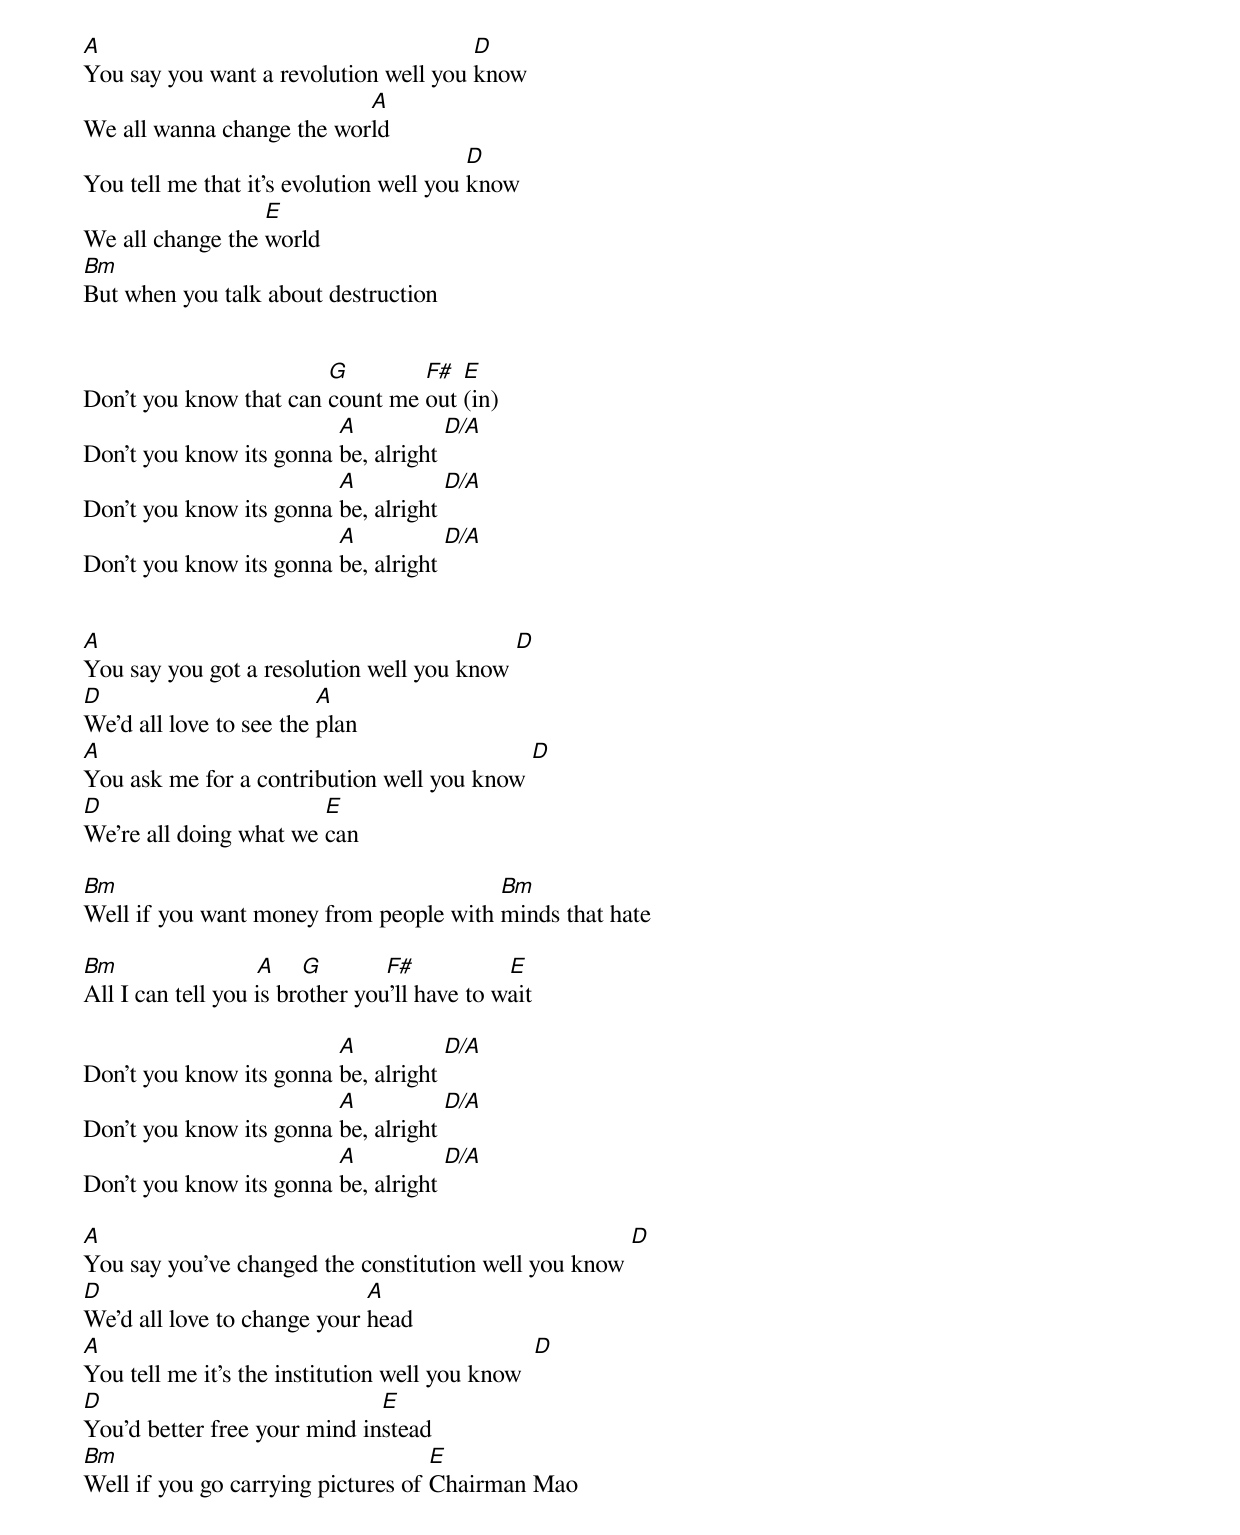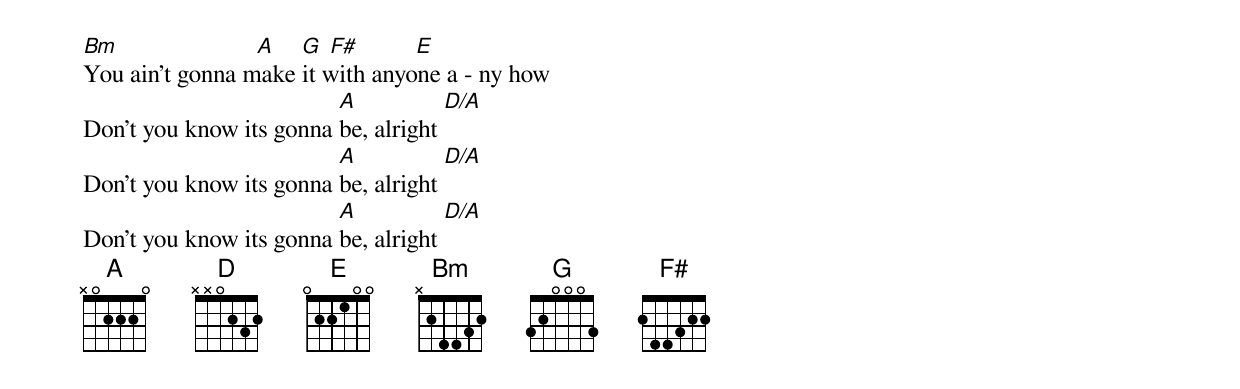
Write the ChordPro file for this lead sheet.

[A]You say you want a revolution well you [D]know
We all wanna change the wor[A]ld
You tell me that it's evolution well you [D]know
We all change the [E]world
[Bm]But when you talk about destruction


Don't you know that can [G]count me [F#]out [E](in)
Don't you know its gonna [A]be, alright [D/A]
Don't you know its gonna [A]be, alright [D/A]
Don't you know its gonna [A]be, alright [D/A]


[A]You say you got a resolution well you know [D]
[D]We'd all love to see the [A]plan
[A]You ask me for a contribution well you know [D]
[D]We're all doing what we [E]can

[Bm]Well if you want money from people with [Bm]minds that hate

[Bm]                      [A]    [G]          [F#]               [E]
All I can tell you is brother you'll have to wait

Don't you know its gonna [A]be, alright [D/A]
Don't you know its gonna [A]be, alright [D/A]
Don't you know its gonna [A]be, alright [D/A]

[A]You say you've changed the constitution well you know [D]
[D]We'd all love to change your [A]head
[A]You tell me it's the institution well you know  [D]
[D]You'd better free your mind in[E]stead
[Bm]Well if you go carrying pictures of [E]Chairman Mao

[Bm]                      [A]    [G] [F#]         [E]
You ain't gonna make it with anyone a - ny how
Don't you know its gonna [A]be, alright [D/A]
Don't you know its gonna [A]be, alright [D/A]
Don't you know its gonna [A]be, alright [D/A]
